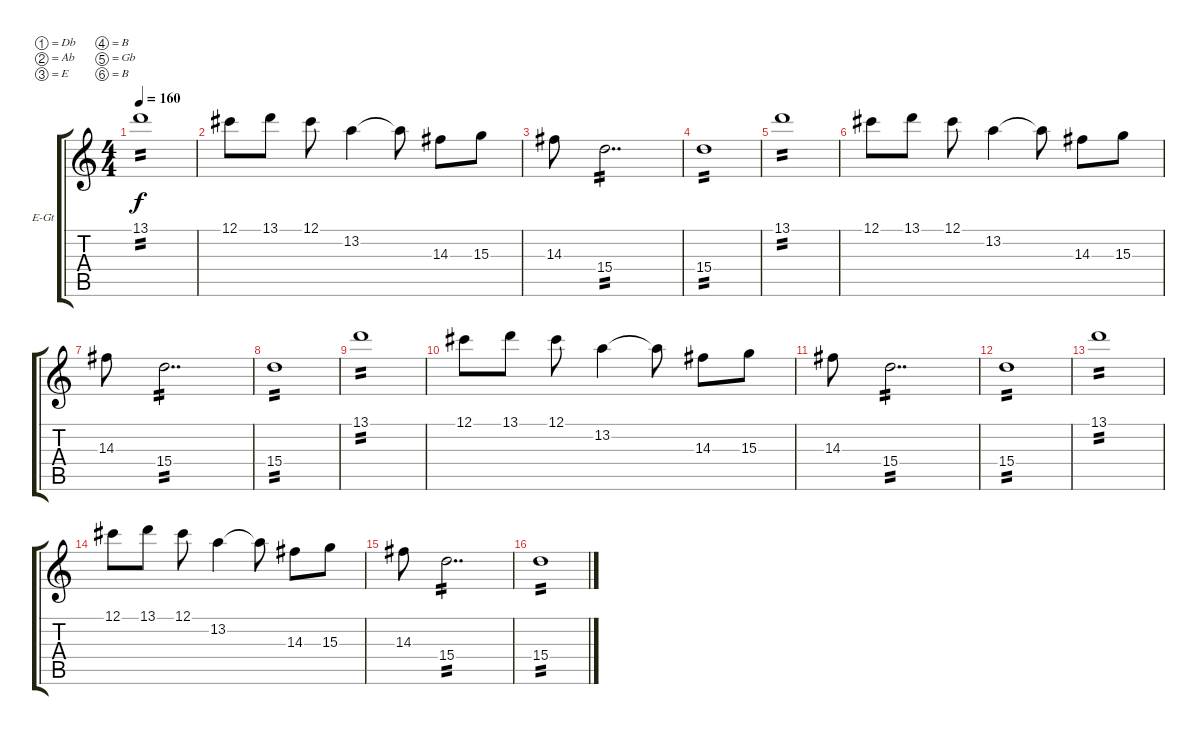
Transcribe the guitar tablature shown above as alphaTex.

\defaultSystemsLayout 4
\bracketExtendMode groupsimilarinstruments
\firstSystemTrackNameOrientation horizontal
\otherSystemsTrackNameOrientation horizontal
\track ("Electric Guitar" "E-Gt") {instrument distortionguitar}
\staff {score tabs}
\tuning (Db4 Ab3 E3 B2 Gb2 B1)
\ts (4 4)
\tempo 160
\clef g2
\scale
0.333333
\ks c
13.1.1{tp 2 dy f} |
\scale
0.333333 12.1.8 13.1.8 12.1.8 13.2.4 13.2{t}.8 14.3.8 15.3.8 |
\scale
0.333333 14.3.8 15.4.2{dd tp 2} |
\scale
0.333333 15.4.1{tp 2} |
\scale
0.333333 13.1.1{tp 2} |
\scale
0.333333 12.1.8 13.1.8 12.1.8 13.2.4 13.2{t}.8 14.3.8 15.3.8 |
\scale
0.333333 14.3.8 15.4.2{dd tp 2} |
\scale
0.333333 15.4.1{tp 2} |
13.1.1{tp 2} |
12.1.8 13.1.8 12.1.8 13.2.4 13.2{t}.8 14.3.8 15.3.8 |
14.3.8 15.4.2{dd tp 2} |
15.4.1{tp 2} |
13.1.1{tp 2} |
12.1.8 13.1.8 12.1.8 13.2.4 13.2{t}.8 14.3.8 15.3.8 |
14.3.8 15.4.2{dd tp 2} |
15.4.1{tp 2}
